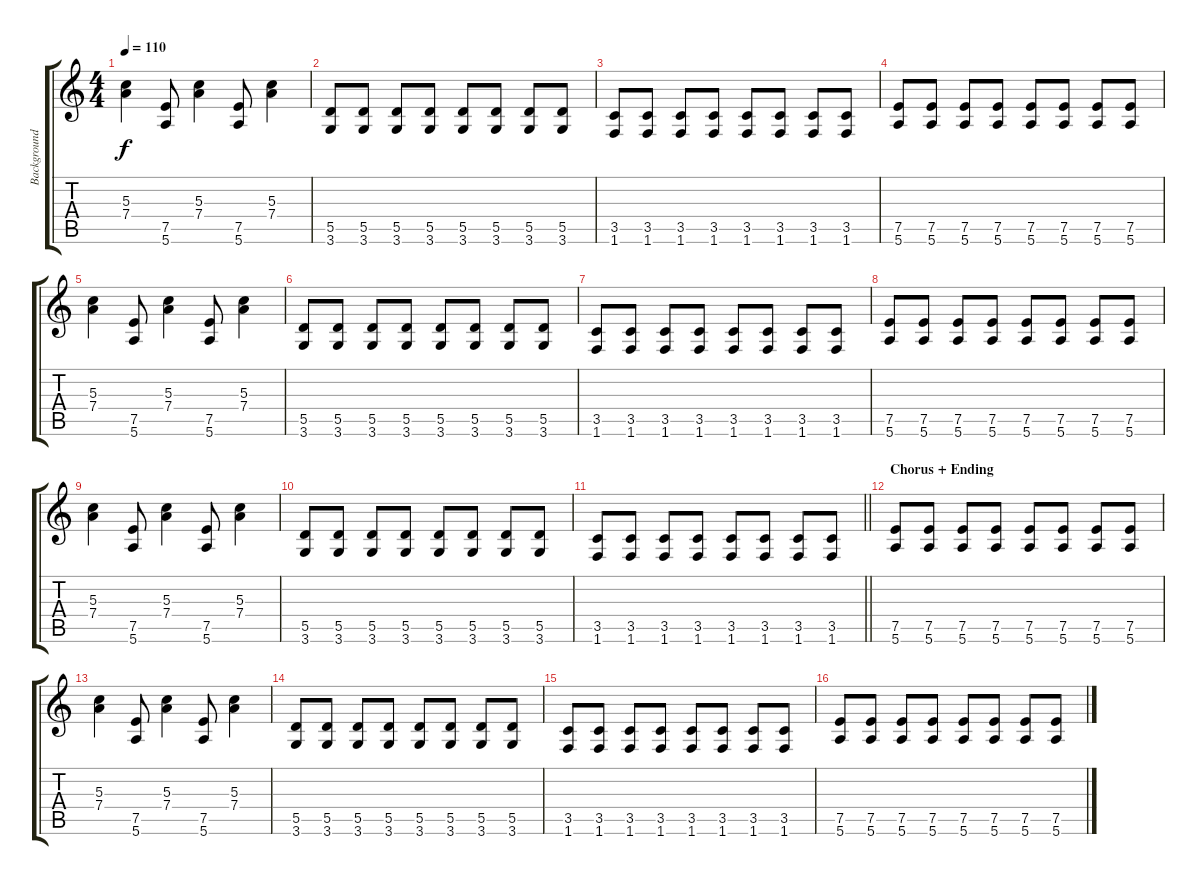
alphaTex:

\track ("Background Guitar" "Background") {instrument electricguitarmuted}
\staff {score tabs}
\tuning (E4 B3 G3 D3 A2 E2) {hide}
\ts (4 4)
\tempo 110
\clef g2
\ks c
(5.3 7.4).4{dy f} (7.5 5.6).8 (5.3 7.4).4 (7.5 5.6).8 (5.3 7.4).4 |
(5.5 3.6).8 (5.5 3.6).8 (5.5 3.6).8 (5.5 3.6).8 (5.5 3.6).8 (5.5 3.6).8 (5.5 3.6).8 (5.5 3.6).8 |
(3.5 1.6).8 (3.5 1.6).8 (3.5 1.6).8 (3.5 1.6).8 (3.5 1.6).8 (3.5 1.6).8 (3.5 1.6).8 (3.5 1.6).8 |
(7.5 5.6).8 (7.5 5.6).8 (7.5 5.6).8 (7.5 5.6).8 (7.5 5.6).8 (7.5 5.6).8 (7.5 5.6).8 (7.5 5.6).8 |
(5.3 7.4).4 (7.5 5.6).8 (5.3 7.4).4 (7.5 5.6).8 (5.3 7.4).4 |
(5.5 3.6).8 (5.5 3.6).8 (5.5 3.6).8 (5.5 3.6).8 (5.5 3.6).8 (5.5 3.6).8 (5.5 3.6).8 (5.5 3.6).8 |
(3.5 1.6).8 (3.5 1.6).8 (3.5 1.6).8 (3.5 1.6).8 (3.5 1.6).8 (3.5 1.6).8 (3.5 1.6).8 (3.5 1.6).8 |
(7.5 5.6).8 (7.5 5.6).8 (7.5 5.6).8 (7.5 5.6).8 (7.5 5.6).8 (7.5 5.6).8 (7.5 5.6).8 (7.5 5.6).8 |
(5.3 7.4).4 (7.5 5.6).8 (5.3 7.4).4 (7.5 5.6).8 (5.3 7.4).4 |
(5.5 3.6).8 (5.5 3.6).8 (5.5 3.6).8 (5.5 3.6).8 (5.5 3.6).8 (5.5 3.6).8 (5.5 3.6).8 (5.5 3.6).8 |
\barLineRight lightlight
(3.5 1.6).8 (3.5 1.6).8 (3.5 1.6).8 (3.5 1.6).8 (3.5 1.6).8 (3.5 1.6).8 (3.5 1.6).8 (3.5 1.6).8 |
\section ("" "Chorus + Ending")
(7.5 5.6).8 (7.5 5.6).8 (7.5 5.6).8 (7.5 5.6).8 (7.5 5.6).8 (7.5 5.6).8 (7.5 5.6).8 (7.5 5.6).8 |
(5.3 7.4).4 (7.5 5.6).8 (5.3 7.4).4 (7.5 5.6).8 (5.3 7.4).4 |
(5.5 3.6).8 (5.5 3.6).8 (5.5 3.6).8 (5.5 3.6).8 (5.5 3.6).8 (5.5 3.6).8 (5.5 3.6).8 (5.5 3.6).8 |
(3.5 1.6).8 (3.5 1.6).8 (3.5 1.6).8 (3.5 1.6).8 (3.5 1.6).8 (3.5 1.6).8 (3.5 1.6).8 (3.5 1.6).8 |
(7.5 5.6).8 (7.5 5.6).8 (7.5 5.6).8 (7.5 5.6).8 (7.5 5.6).8 (7.5 5.6).8 (7.5 5.6).8 (7.5 5.6).8
